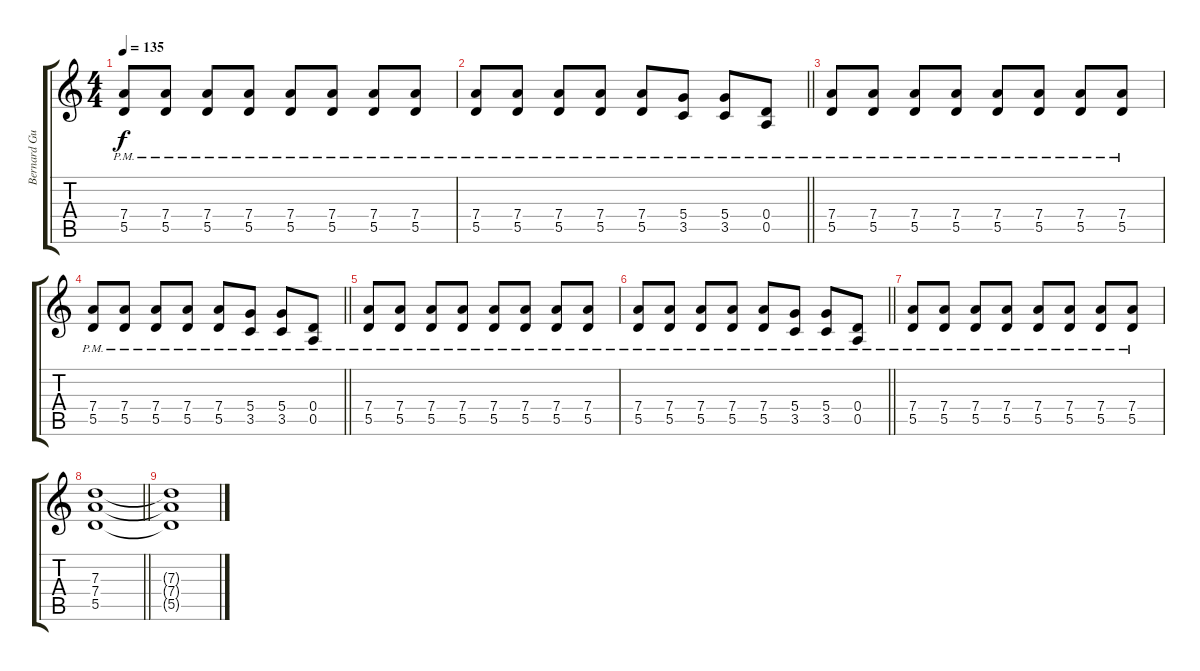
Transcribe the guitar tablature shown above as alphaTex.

\track ("Bernard Guitar" "Bernard Gu") {instrument overdrivenguitar}
\staff {score tabs}
\tuning (E4 B3 G3 D3 A2 E2) {hide}
\ts (4 4)
\tempo 135
\clef g2
\ks c
(7.4{pm} 5.5{pm}).8{dy f} (7.4{pm} 5.5{pm}).8 (7.4{pm} 5.5{pm}).8 (7.4{pm} 5.5{pm}).8 (7.4{pm} 5.5{pm}).8 (7.4{pm} 5.5{pm}).8 (7.4{pm} 5.5{pm}).8 (7.4{pm} 5.5{pm}).8 |
\barLineRight lightlight
(7.4{pm} 5.5{pm}).8 (7.4{pm} 5.5{pm}).8 (7.4{pm} 5.5{pm}).8 (7.4{pm} 5.5{pm}).8 (7.4{pm} 5.5{pm}).8 (5.4{pm} 3.5{pm}).8 (5.4{pm} 3.5{pm}).8 (0.4{pm} 0.5{pm}).8 |
(7.4{pm} 5.5{pm}).8 (7.4{pm} 5.5{pm}).8 (7.4{pm} 5.5{pm}).8 (7.4{pm} 5.5{pm}).8 (7.4{pm} 5.5{pm}).8 (7.4{pm} 5.5{pm}).8 (7.4{pm} 5.5{pm}).8 (7.4{pm} 5.5{pm}).8 |
\barLineRight lightlight
(7.4{pm} 5.5{pm}).8 (7.4{pm} 5.5{pm}).8 (7.4{pm} 5.5{pm}).8 (7.4{pm} 5.5{pm}).8 (7.4{pm} 5.5{pm}).8 (5.4{pm} 3.5{pm}).8 (5.4{pm} 3.5{pm}).8 (0.4{pm} 0.5{pm}).8 |
(7.4{pm} 5.5{pm}).8 (7.4{pm} 5.5{pm}).8 (7.4{pm} 5.5{pm}).8 (7.4{pm} 5.5{pm}).8 (7.4{pm} 5.5{pm}).8 (7.4{pm} 5.5{pm}).8 (7.4{pm} 5.5{pm}).8 (7.4{pm} 5.5{pm}).8 |
\barLineRight lightlight
(7.4{pm} 5.5{pm}).8 (7.4{pm} 5.5{pm}).8 (7.4{pm} 5.5{pm}).8 (7.4{pm} 5.5{pm}).8 (7.4{pm} 5.5{pm}).8 (5.4{pm} 3.5{pm}).8 (5.4{pm} 3.5{pm}).8 (0.4{pm} 0.5{pm}).8 |
(7.4{pm} 5.5{pm}).8 (7.4{pm} 5.5{pm}).8 (7.4{pm} 5.5{pm}).8 (7.4{pm} 5.5{pm}).8 (7.4{pm} 5.5{pm}).8 (7.4{pm} 5.5{pm}).8 (7.4{pm} 5.5{pm}).8 (7.4{pm} 5.5{pm}).8 |
\barLineRight lightlight
(7.3 7.4 5.5).1 |
(7.3{t} 7.4{t} 5.5{t}).1
